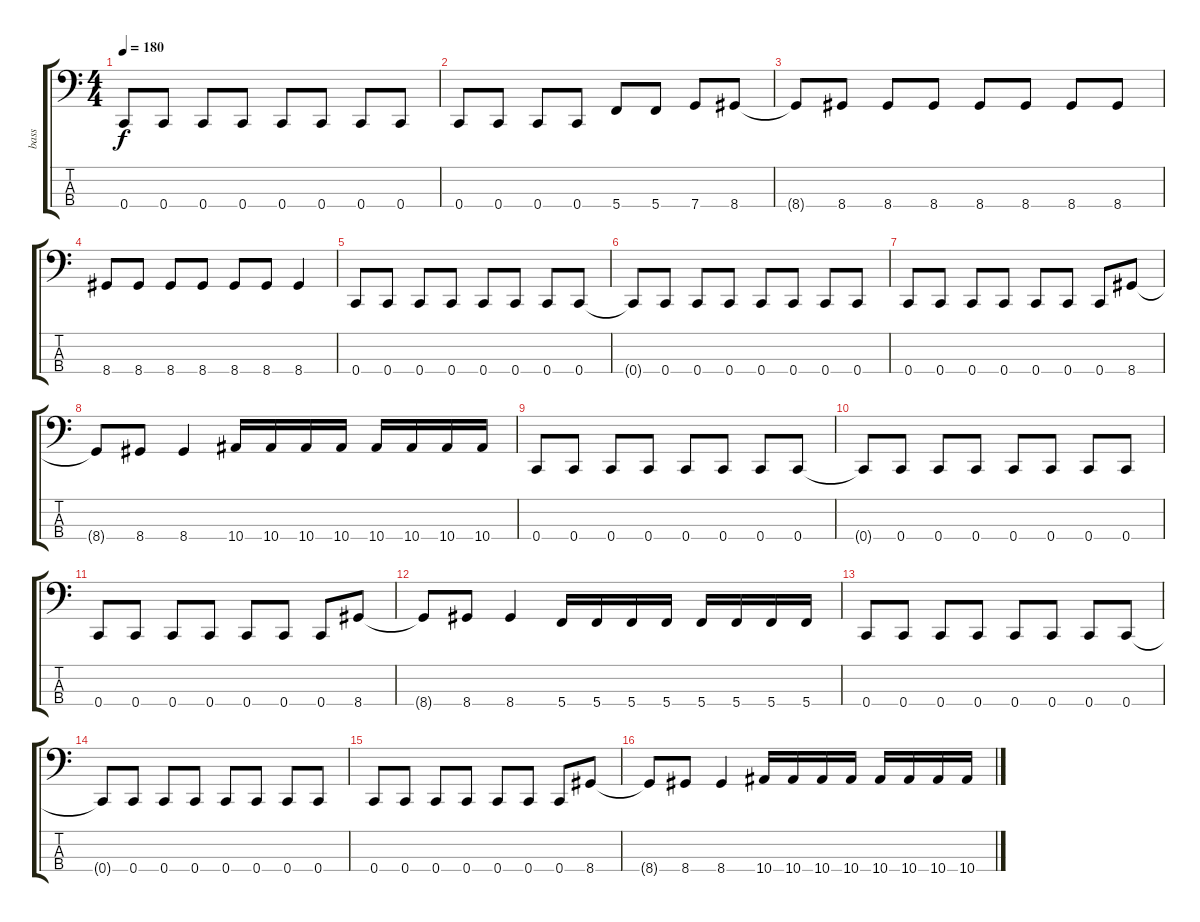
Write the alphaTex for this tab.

\track ("bass" "bass") {instrument electricbasspick}
\staff {score tabs}
\tuning (F2 C2 G1 C1) {hide}
\ts (4 4)
\tempo 180
\clef f4
\ks c
0.4{t}.8{dy f} 0.4.8 0.4.8 0.4.8 0.4.8 0.4.8 0.4.8 0.4.8 |
0.4.8 0.4.8 0.4.8 0.4.8 5.4.8 5.4.8 7.4.8 8.4.8 |
8.4{t}.8 8.4.8 8.4.8 8.4.8 8.4.8 8.4.8 8.4.8 8.4.8 |
8.4.8 8.4.8 8.4.8 8.4.8 8.4.8 8.4.8 8.4.4 |
0.4.8 0.4.8 0.4.8 0.4.8 0.4.8 0.4.8 0.4.8 0.4.8 |
0.4{t}.8 0.4.8 0.4.8 0.4.8 0.4.8 0.4.8 0.4.8 0.4.8 |
0.4.8 0.4.8 0.4.8 0.4.8 0.4.8 0.4.8 0.4.8 8.4.8 |
8.4{t}.8 8.4.8 8.4.4 10.4.16 10.4.16 10.4.16 10.4.16 10.4.16 10.4.16 10.4.16 10.4.16 |
0.4.8 0.4.8 0.4.8 0.4.8 0.4.8 0.4.8 0.4.8 0.4.8 |
0.4{t}.8 0.4.8 0.4.8 0.4.8 0.4.8 0.4.8 0.4.8 0.4.8 |
0.4.8 0.4.8 0.4.8 0.4.8 0.4.8 0.4.8 0.4.8 8.4.8 |
8.4{t}.8 8.4.8 8.4.4 5.4.16 5.4.16 5.4.16 5.4.16 5.4.16 5.4.16 5.4.16 5.4.16 |
0.4.8 0.4.8 0.4.8 0.4.8 0.4.8 0.4.8 0.4.8 0.4.8 |
0.4{t}.8 0.4.8 0.4.8 0.4.8 0.4.8 0.4.8 0.4.8 0.4.8 |
0.4.8 0.4.8 0.4.8 0.4.8 0.4.8 0.4.8 0.4.8 8.4.8 |
8.4{t}.8 8.4.8 8.4.4 10.4.16 10.4.16 10.4.16 10.4.16 10.4.16 10.4.16 10.4.16 10.4.16
